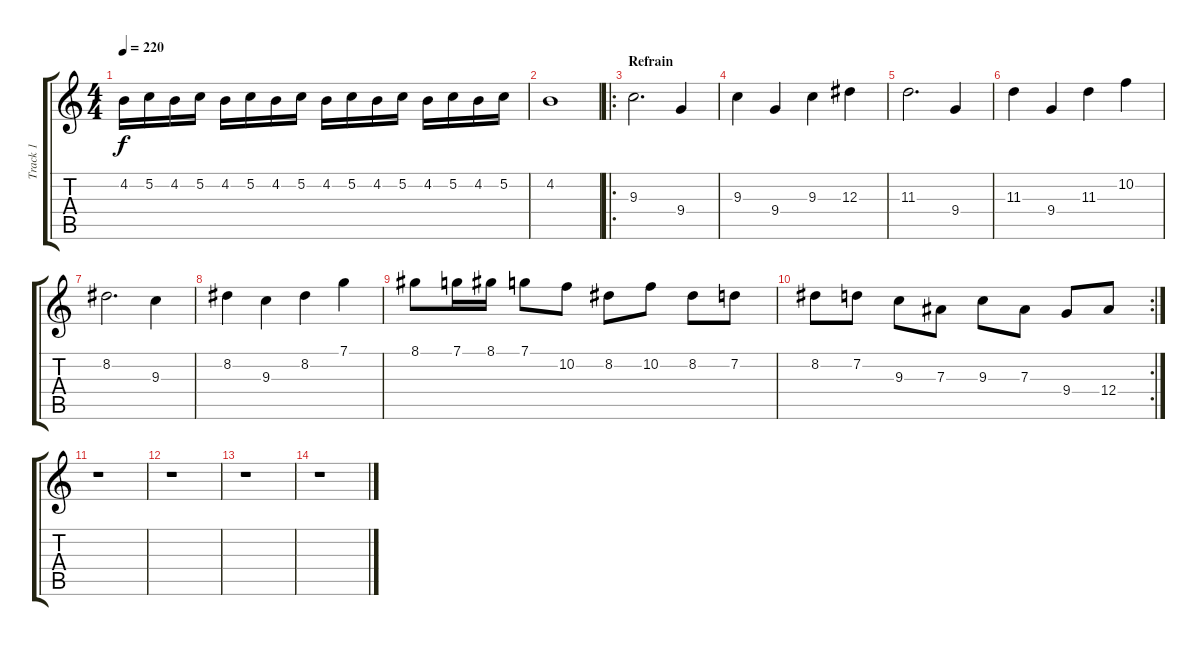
\track ("Track 1" "Track 1") {instrument overdrivenguitar}
\staff {score tabs}
\tuning (C4 G3 Eb3 Bb2 F2 C2) {hide}
\ts (4 4)
\tempo 220
\clef g2
\ks c
4.2.16{dy f} 5.2.16 4.2.16 5.2.16 4.2.16 5.2.16 4.2.16 5.2.16 4.2.16 5.2.16 4.2.16 5.2.16 4.2.16 5.2.16 4.2.16 5.2.16 |
4.2.1 |
\ro
\section ("" "Refrain")
9.3.2{d} 9.4.4 |
9.3.4 9.4.4 9.3.4 12.3.4 |
11.3.2{d} 9.4.4 |
11.3.4 9.4.4 11.3.4 10.2.4 |
8.2.2{d} 9.3.4 |
8.2.4 9.3.4 8.2.4 7.1.4 |
8.1.8 7.1.16 8.1.16 7.1.8 10.2.8 8.2.8 10.2.8 8.2.8 7.2.8 |
\rc 2
8.2.8 7.2.8 9.3.8 7.3.8 9.3.8 7.3.8 9.4.8 12.4.8 |
r.1 |
r.1 |
r.1 |
r.1
